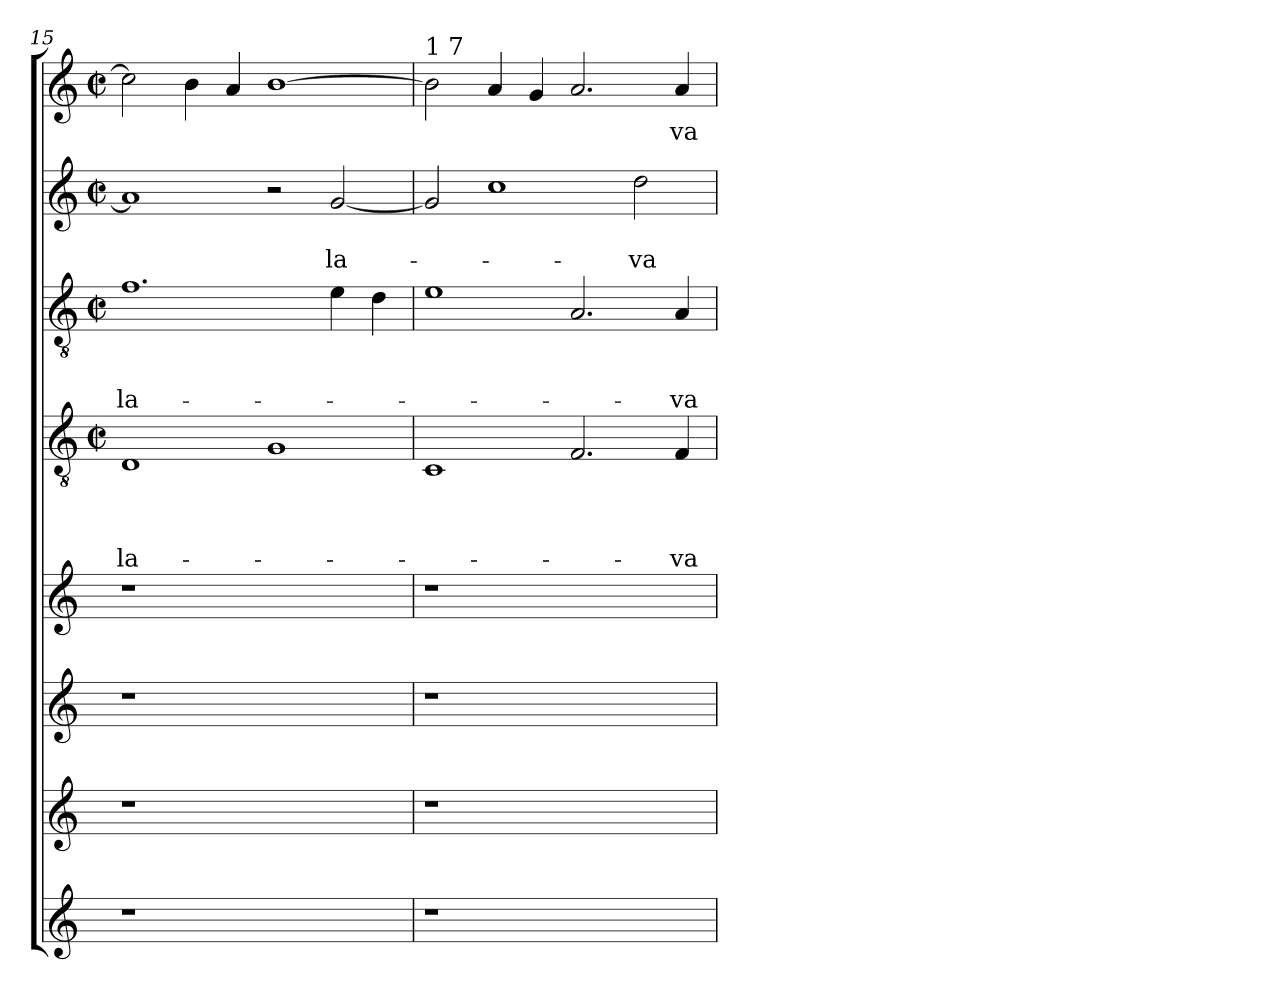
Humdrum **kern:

**kern	**kern	**kern	**kern	**kern	**text	**text	**text	**text	**kern	**text	**text	**text	**kern	**text	**text	**kern	**text
*part8	*part7	*part6	*part5	*part4	*part4	*part4	*part4	*part4	*part3	*part3	*part3	*part3	*part2	*part2	*part2	*part1	*part1
*staff8	*staff7	*staff6	*staff5	*staff4	*staff4	*staff4	*staff4	*staff4	*staff3	*staff3	*staff3	*staff3	*staff2	*staff2	*staff2	*staff1	*staff1
*clefG2	*clefG2	*clefG2	*clefG2	*clefGv2	*	*	*	*	*clefGv2	*	*	*	*clefG2	*	*	*clefG2	*
*k[]	*k[]	*k[]	*k[]	*k[]	*	*	*	*	*k[]	*	*	*	*k[]	*	*	*k[]	*
*C:	*C:	*C:	*C:	*C:	*	*	*	*	*C:	*	*	*	*C:	*	*	*C:	*
*	*	*	*	*M2/2	*	*	*	*	*M2/2	*	*	*	*M2/2	*	*	*M2/2	*
*	*	*	*	*met(c|)	*	*	*	*	*met(c|)	*	*	*	*met(c|)	*	*	*met(c|)	*
=15	=15	=15	=15	=15	=15	=15	=15	=15	=15	=15	=15	=15	=15	=15	=15	=15	=15
!	!	!	!	!	!	!	!	!LO:LY:b	!	!	!	!LO:LY:b	!	!	!	!	!
1r	1r	1r	1r	1D	.	.	.	la-	1.f	.	.	la-	1a]	.	.	2cc\]	.
.	.	.	.	.	.	.	.	.	.	.	.	.	.	.	.	4b\	.
.	.	.	.	.	.	.	.	.	.	.	.	.	.	.	.	4a/	.
1ryy	1ryy	1ryy	1ryy	1G	.	.	.	.	.	.	.	.	2r	.	.	[<1b	.
!	!	!	!	!	!	!	!	!	!	!	!	!	!	!	!LO:LY:b	!	!
.	.	.	.	.	.	.	.	.	4e\	.	.	.	[<2g/	.	la-	.	.
.	.	.	.	.	.	.	.	.	4d\	.	.	.	.	.	.	.	.
!!LO:LB:g=z
=16	=16	=16	=16	=16	=16	=16	=16	=16	=16	=16	=16	=16	=16	=16	=16	=16	=16
!	!	!	!	!	!	!	!	!	!	!	!	!	!	!	!	!LO:TX:a:t=1 7	!
1r	1r	1r	1r	1C	.	.	.	.	1e	.	.	.	2g/]	.	.	2b\]	.
.	.	.	.	.	.	.	.	.	.	.	.	.	1cc	.	.	4a/	.
.	.	.	.	.	.	.	.	.	.	.	.	.	.	.	.	4g/	.
1ryy	1ryy	1ryy	1ryy	2.F/	.	.	.	.	2.A/	.	.	.	.	.	.	2.a/	.
!	!	!	!	!	!	!	!	!	!	!	!	!	!	!	!LO:LY:b	!	!
.	.	.	.	.	.	.	.	.	.	.	.	.	2dd\	.	-va	.	.
!	!	!	!	!	!	!	!	!LO:LY:b	!	!	!	!LO:LY:b	!	!	!	!	!LO:LY:b
.	.	.	.	4F/	.	.	.	-va	4A/	.	.	-va	.	.	.	4a/	-va
=	=	=	=	=	=	=	=	=	=	=	=	=	=	=	=	=	=
*-	*-	*-	*-	*-	*-	*-	*-	*-	*-	*-	*-	*-	*-	*-	*-	*-	*-
